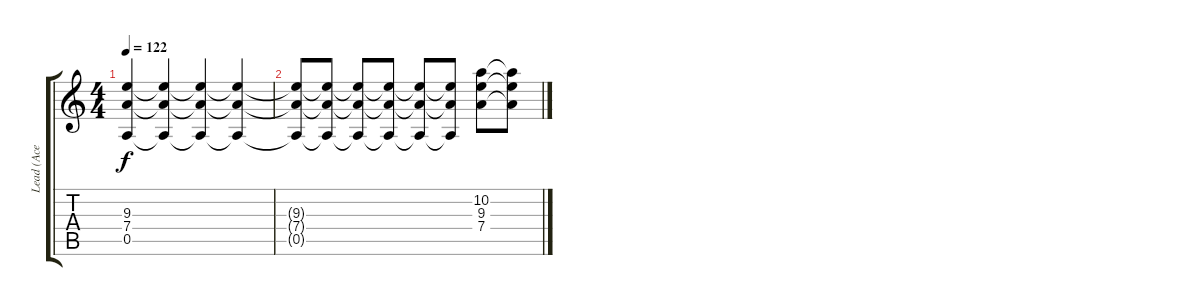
\track ("Lead (Ace Frehley)" "Lead (Ace ") {instrument overdrivenguitar}
\staff {score tabs}
\tuning (E4 B3 G3 D3 A2 E2) {hide}
\ts (4 4)
\tempo 122
\clef g2
\ks c
(9.3{t} 7.4{t} 0.5{t}).4{dy f} (9.3{t} 7.4{t} 0.5{t}).4 (9.3{t} 7.4{t} 0.5{t}).4 (9.3{t} 7.4{t} 0.5{t}).4 |
(9.3{t} 7.4{t} 0.5{t}).8 (9.3{t} 7.4{t} 0.5{t}).8 (9.3{t} 7.4{t} 0.5{t}).8 (9.3{t} 7.4{t} 0.5{t}).8 (9.3{t} 7.4{t} 0.5{t}).8 (9.3{t} 7.4{t} 0.5{t}).8 (10.2 9.3 7.4).8 (10.2{t} 9.3{t} 7.4{t}).8
